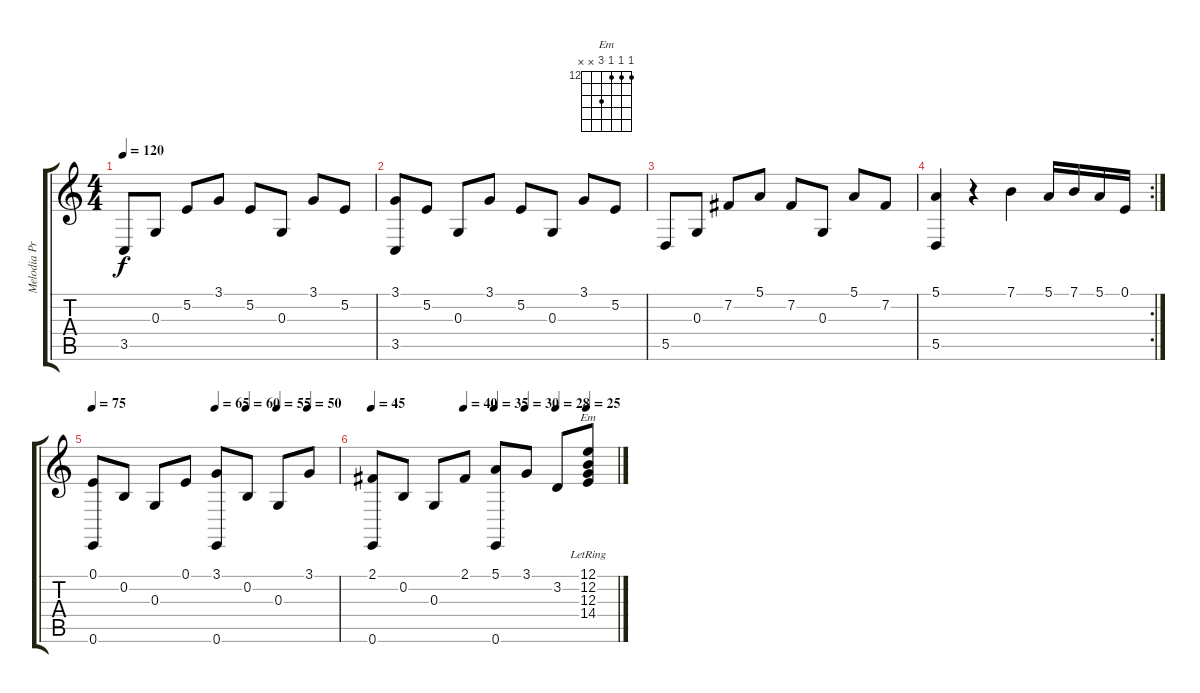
\track ("Melodia Principal" "Melodia Pr") {instrument synthstrings1}
\staff {score tabs}
\tuning (E4 B3 G3 D3 A2 E2) {hide}
\chord ("Em" 12 12 12 14 x x) {firstfret 12}
\ts (4 4)
\tempo 120
\clef g2
\ks c
3.5.8{dy f} 0.3.8 5.2.8 3.1.8 5.2.8 0.3.8 3.1.8 5.2.8 |
(3.1 3.5).8 5.2.8 0.3.8 3.1.8 5.2.8 0.3.8 3.1.8 5.2.8 |
5.5.8 0.3.8 7.2.8 5.1.8 7.2.8 0.3.8 5.1.8 7.2.8 |
\rc 2
(5.1 5.5).4 r.4 7.1.4 5.1.16 7.1.16 5.1.16 0.1.16 |
\tempo 75
\tempo (65 0.5)
\tempo (60 0.625)
\tempo (55 0.75)
\tempo (50 0.875)
(0.1 0.6).8 0.2.8 0.3.8 0.1.8 (3.1 0.6).8 0.2.8 0.3.8 3.1.8 |
\tempo 45
\tempo (40 0.375)
\tempo (35 0.5)
\tempo (30 0.625)
\tempo (28 0.75)
\tempo (25 0.875)
(2.1 0.6).8 0.2.8 0.3.8 2.1.8 (5.1 0.6).8 3.1.8 3.2.8 (12.1{lr} 12.2 12.3 14.4).8{ch "Em" volume 8}
